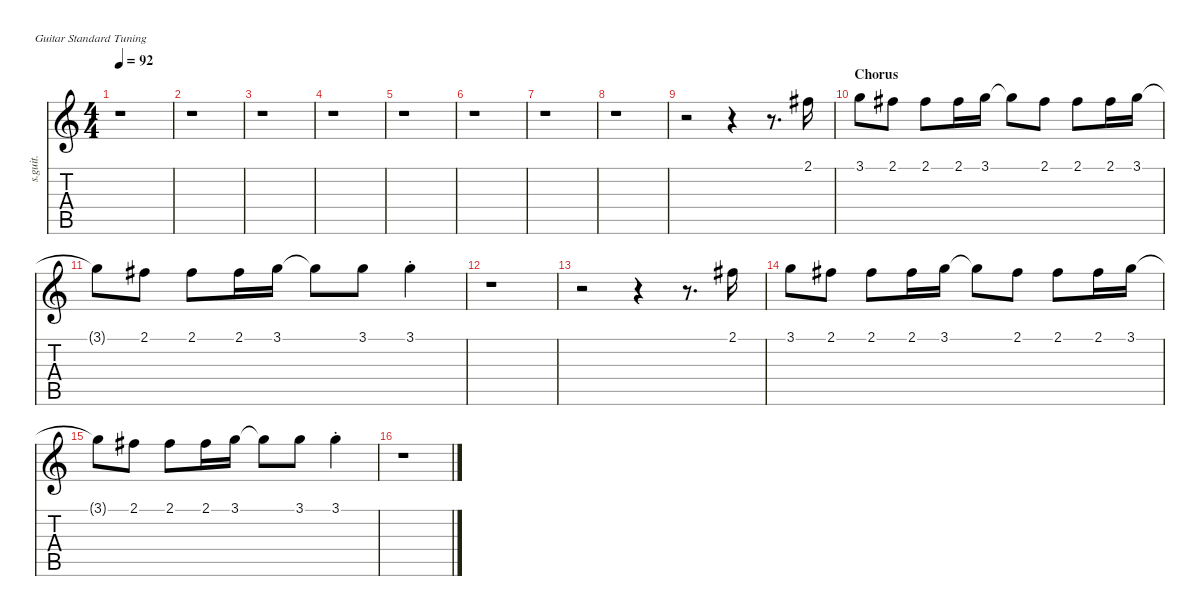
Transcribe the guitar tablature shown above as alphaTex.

\defaultSystemsLayout 4
\hideDynamics
\bracketExtendMode nobrackets
\track ("John Frusciante | Backing Vocals (Main)" "s.guit.") {instrument tenorsax}
\staff {score tabs}
\tuning (E4 B3 G3 D3 A2 E2)
\displaytranspose 12
\ts (4 4)
\tempo 92
\clef g2
\ks c
r.1{dy f} |
r.1 |
r.1 |
r.1 |
r.1 |
r.1 |
r.1 |
r.1 |
r.2 r.4 r.8{d} 2.1{acc #}.16 |
\section ("" "Chorus")
3.1.8 2.1{acc #}.8 2.1{acc #}.8 2.1{acc #}.16 3.1.16 3.1{t}.8 2.1{acc #}.8 2.1{acc #}.8 2.1{acc #}.16 3.1.16 |
3.1{t}.8 2.1{acc #}.8 2.1{acc #}.8 2.1{acc #}.16 3.1.16 3.1{t}.8 3.1.8 3.1{st}.4 |
r.1 |
r.2 r.4 r.8{d} 2.1{acc #}.16 |
3.1.8 2.1{acc #}.8 2.1{acc #}.8 2.1{acc #}.16 3.1.16 3.1{t}.8 2.1{acc #}.8 2.1{acc #}.8 2.1{acc #}.16 3.1.16 |
3.1{t}.8 2.1{acc #}.8 2.1{acc #}.8 2.1{acc #}.16 3.1.16 3.1{t}.8 3.1.8 3.1{st}.4 |
r.1
